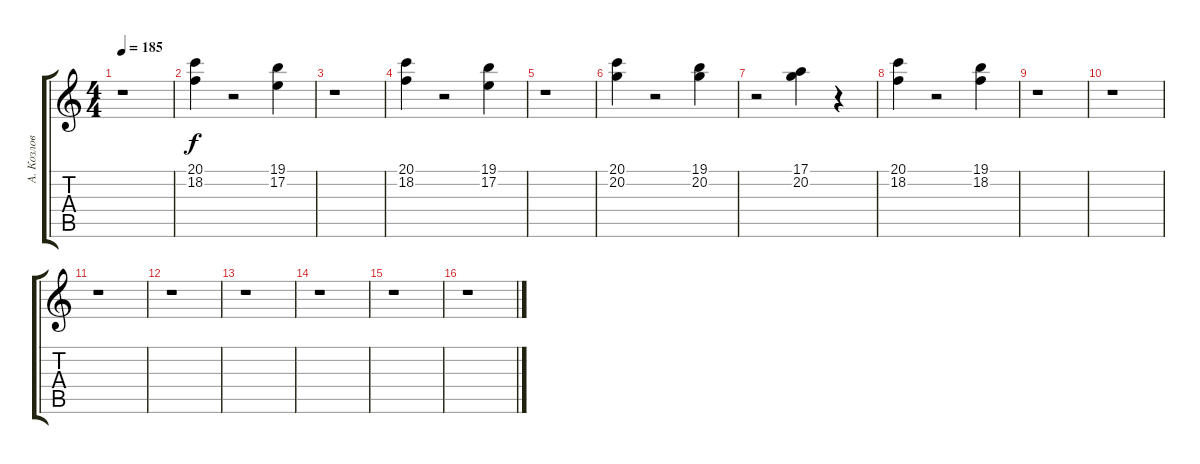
\track ("А. Козлов" "А. Козлов") {instrument tremolostrings}
\staff {score tabs}
\tuning (E4 B3 G3 D3 A2 E2) {hide}
\ts (4 4)
\tempo 185
\clef g2
\ks c
r.1{dy f} |
(20.1 18.2).4 r.2 (19.1 17.2).4 |
r.1 |
(20.1 18.2).4 r.2 (19.1 17.2).4 |
r.1 |
(20.1 20.2).4 r.2 (19.1 20.2).4 |
r.2 (17.1 20.2).4 r.4 |
(20.1 18.2).4 r.2 (19.1 18.2).4 |
r.1 |
r.1 |
r.1 |
r.1 |
r.1 |
r.1 |
r.1 |
r.1
